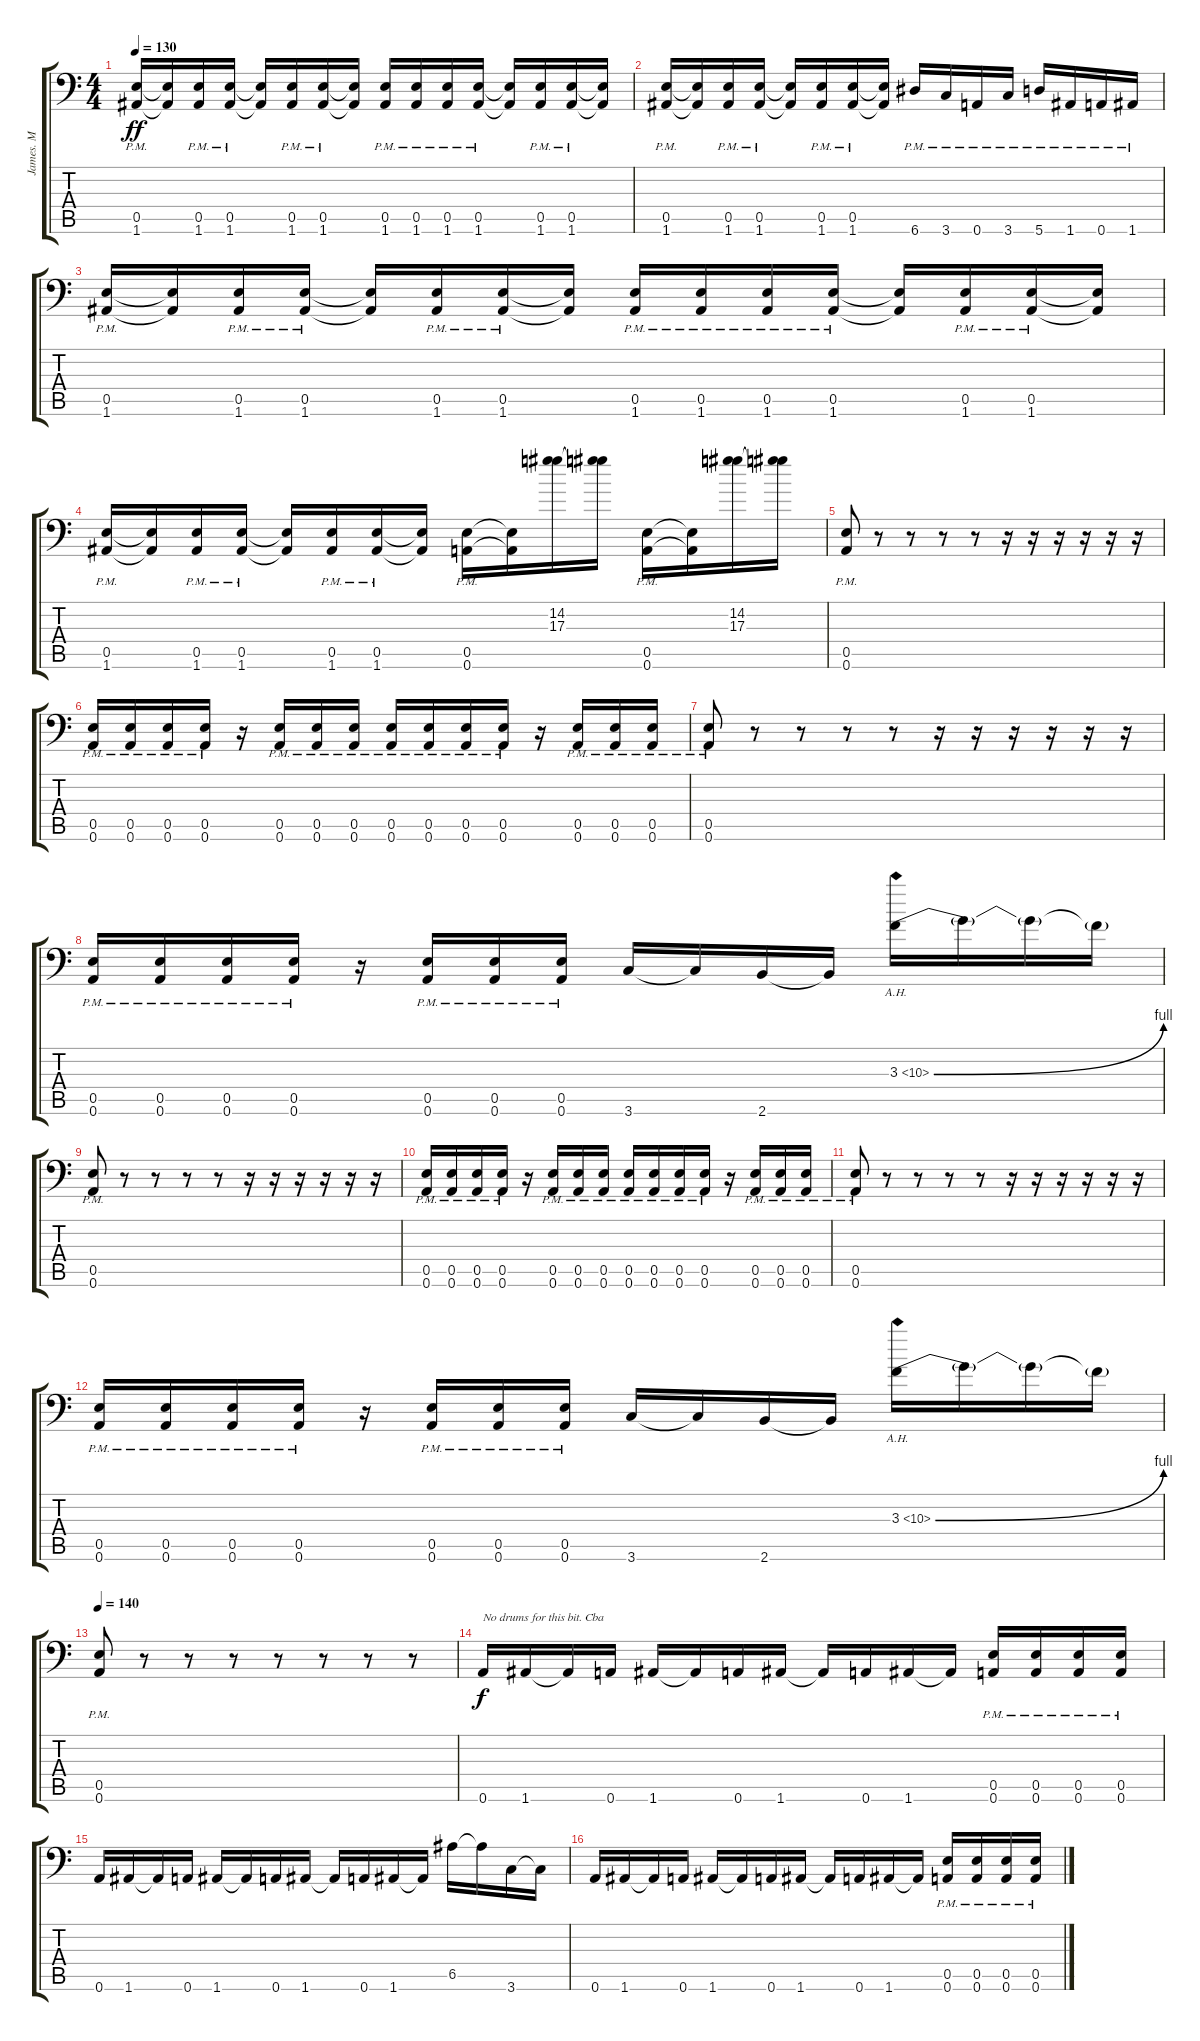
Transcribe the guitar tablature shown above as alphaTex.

\track ("James. M" "James. M") {instrument distortionguitar}
\staff {score tabs}
\tuning (B3 Gb3 D3 A2 E2 A1) {hide}
\ts (4 4)
\tempo 130
\clef f4
\ks c
(0.5{pm} 1.6{pm}).16{dy ff} (0.5{t} 1.6{t}).16 (0.5{pm} 1.6{pm}).16 (0.5{pm} 1.6{pm}).16 (0.5{t} 1.6{t}).16 (0.5{pm} 1.6{pm}).16 (0.5{pm} 1.6{pm}).16 (0.5{t} 1.6{t}).16 (0.5{pm} 1.6{pm}).16 (0.5{pm} 1.6{pm}).16 (0.5{pm} 1.6{pm}).16 (0.5{pm} 1.6{pm}).16 (0.5{t} 1.6{t}).16 (0.5{pm} 1.6{pm}).16 (0.5{pm} 1.6{pm}).16 (0.5{t} 1.6{t}).16 |
(0.5{pm} 1.6{pm}).16 (0.5{t} 1.6{t}).16 (0.5{pm} 1.6{pm}).16 (0.5{pm} 1.6{pm}).16 (0.5{t} 1.6{t}).16 (0.5{pm} 1.6{pm}).16 (0.5{pm} 1.6{pm}).16 (0.5{t} 1.6{t}).16 6.6{pm}.16 3.6{pm}.16 0.6{pm}.16 3.6{pm}.16 5.6{pm}.16 1.6{pm}.16 0.6{pm}.16 1.6{pm}.16 |
(0.5{pm} 1.6{pm}).16 (0.5{t} 1.6{t}).16 (0.5{pm} 1.6{pm}).16 (0.5{pm} 1.6{pm}).16 (0.5{t} 1.6{t}).16 (0.5{pm} 1.6{pm}).16 (0.5{pm} 1.6{pm}).16 (0.5{t} 1.6{t}).16 (0.5{pm} 1.6{pm}).16 (0.5{pm} 1.6{pm}).16 (0.5{pm} 1.6{pm}).16 (0.5{pm} 1.6{pm}).16 (0.5{t} 1.6{t}).16 (0.5{pm} 1.6{pm}).16 (0.5{pm} 1.6{pm}).16 (0.5{t} 1.6{t}).16 |
(0.5{pm} 1.6{pm}).16 (0.5{t} 1.6{t}).16 (0.5{pm} 1.6{pm}).16 (0.5{pm} 1.6{pm}).16 (0.5{t} 1.6{t}).16 (0.5{pm} 1.6{pm}).16 (0.5{pm} 1.6{pm}).16 (0.5{t} 1.6{t}).16 (0.5{pm} 0.6{pm}).16 (0.5{t} 0.6{t}).16 (14.2 17.3).16 (14.2{t} 17.3{t}).16 (0.5{pm} 0.6{pm}).16 (0.5{t} 0.6{t}).16 (14.2 17.3).16 (14.2{t} 17.3{t}).16 |
(0.5{pm} 0.6{pm}).8 r.8 r.8 r.8 r.8 r.16 r.16 r.16 r.16 r.16 r.16 |
(0.5{pm} 0.6{pm}).16 (0.5{pm} 0.6{pm}).16 (0.5{pm} 0.6{pm}).16 (0.5{pm} 0.6{pm}).16 r.16 (0.5{pm} 0.6{pm}).16 (0.5{pm} 0.6{pm}).16 (0.5{pm} 0.6{pm}).16 (0.5{pm} 0.6{pm}).16 (0.5{pm} 0.6{pm}).16 (0.5{pm} 0.6{pm}).16 (0.5{pm} 0.6{pm}).16 r.16 (0.5{pm} 0.6{pm}).16 (0.5{pm} 0.6{pm}).16 (0.5{pm} 0.6{pm}).16 |
(0.5{pm} 0.6{pm}).8 r.8 r.8 r.8 r.8 r.16 r.16 r.16 r.16 r.16 r.16 |
(0.5{pm} 0.6{pm}).16 (0.5{pm} 0.6{pm}).16 (0.5{pm} 0.6{pm}).16 (0.5{pm} 0.6{pm}).16 r.16 (0.5{pm} 0.6{pm}).16 (0.5{pm} 0.6{pm}).16 (0.5{pm} 0.6{pm}).16 3.6.16 3.6{t}.16 2.6.16 2.6{t}.16 3.3{be (bend 0 0 60 4) ah 7}.16 3.3{t}.16 3.3{t}.16 3.3{t}.16 |
(0.5{pm} 0.6{pm}).8 r.8 r.8 r.8 r.8 r.16 r.16 r.16 r.16 r.16 r.16 |
(0.5{pm} 0.6{pm}).16 (0.5{pm} 0.6{pm}).16 (0.5{pm} 0.6{pm}).16 (0.5{pm} 0.6{pm}).16 r.16 (0.5{pm} 0.6{pm}).16 (0.5{pm} 0.6{pm}).16 (0.5{pm} 0.6{pm}).16 (0.5{pm} 0.6{pm}).16 (0.5{pm} 0.6{pm}).16 (0.5{pm} 0.6{pm}).16 (0.5{pm} 0.6{pm}).16 r.16 (0.5{pm} 0.6{pm}).16 (0.5{pm} 0.6{pm}).16 (0.5{pm} 0.6{pm}).16 |
(0.5{pm} 0.6{pm}).8 r.8 r.8 r.8 r.8 r.16 r.16 r.16 r.16 r.16 r.16 |
(0.5{pm} 0.6{pm}).16 (0.5{pm} 0.6{pm}).16 (0.5{pm} 0.6{pm}).16 (0.5{pm} 0.6{pm}).16 r.16 (0.5{pm} 0.6{pm}).16 (0.5{pm} 0.6{pm}).16 (0.5{pm} 0.6{pm}).16 3.6.16 3.6{t}.16 2.6.16 2.6{t}.16 3.3{be (bend 0 0 60 4) ah 7}.16 3.3{t}.16 3.3{t}.16 3.3{t}.16 |
\tempo 140
(0.5{pm} 0.6{pm}).8 r.8 r.8 r.8 r.8 r.8 r.8 r.8 |
0.6.16{txt "No drums for this bit. Cba" dy f} 1.6.16 1.6{t}.16 0.6.16 1.6.16 1.6{t}.16 0.6.16 1.6.16 1.6{t}.16 0.6.16 1.6.16 1.6{t}.16 (0.5{pm} 0.6{pm}).16 (0.5{pm} 0.6{pm}).16 (0.5{pm} 0.6{pm}).16 (0.5{pm} 0.6{pm}).16 |
0.6.16 1.6.16 1.6{t}.16 0.6.16 1.6.16 1.6{t}.16 0.6.16 1.6.16 1.6{t}.16 0.6.16 1.6.16 1.6{t}.16 6.5.16 6.5{t}.16 3.6.16 3.6{t}.16 |
0.6.16 1.6.16 1.6{t}.16 0.6.16 1.6.16 1.6{t}.16 0.6.16 1.6.16 1.6{t}.16 0.6.16 1.6.16 1.6{t}.16 (0.5{pm} 0.6{pm}).16 (0.5{pm} 0.6{pm}).16 (0.5{pm} 0.6{pm}).16 (0.5{pm} 0.6{pm}).16
